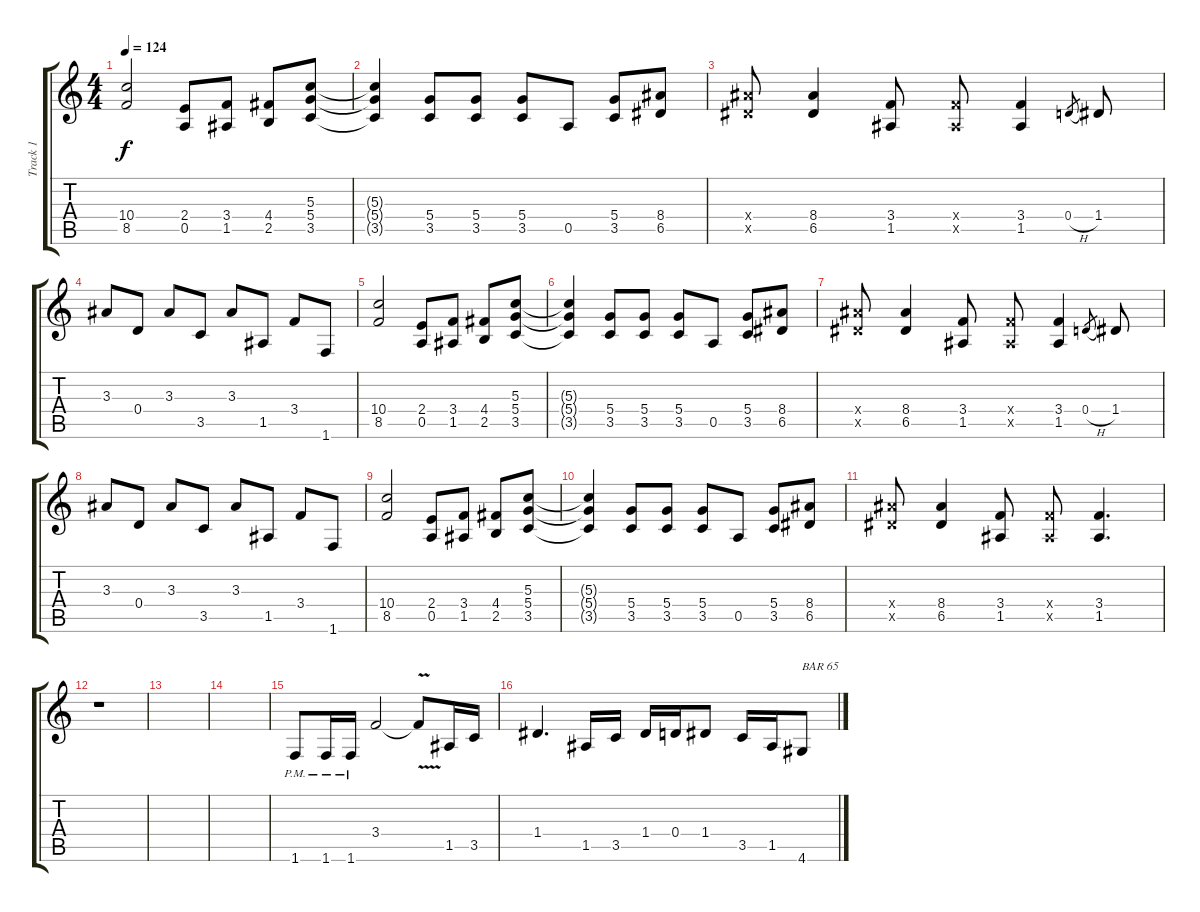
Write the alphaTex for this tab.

\track ("Track 1" "Track 1") {instrument acousticguitarsteel}
\staff {score tabs}
\tuning (E4 B3 G3 D3 A2 E2) {hide}
\ts (4 4)
\tempo 124
\clef g2
\ks c
(10.4 8.5).2{dy f} (2.4 0.5).8 (3.4 1.5).8 (4.4 2.5).8 (5.3 5.4 3.5).8 |
(5.3{t} 5.4{t} 3.5{t}).4 (5.4 3.5).8 (5.4 3.5).8 (5.4 3.5).8 0.5.8 (5.4 3.5).8 (8.4 6.5).8 |
(8.4{x} 6.5{x}).8 (8.4 6.5).4 (3.4 1.5).8 (3.4{x} 1.5{x}).8 (3.4 1.5).4 0.4{h}.8{gr} 1.4.8 |
3.3.8 0.4.8 3.3.8 3.5.8 3.3.8 1.5.8 3.4.8 1.6.8 |
(10.4 8.5).2 (2.4 0.5).8 (3.4 1.5).8 (4.4 2.5).8 (5.3 5.4 3.5).8 |
(5.3{t} 5.4{t} 3.5{t}).4 (5.4 3.5).8 (5.4 3.5).8 (5.4 3.5).8 0.5.8 (5.4 3.5).8 (8.4 6.5).8 |
(8.4{x} 6.5{x}).8 (8.4 6.5).4 (3.4 1.5).8 (3.4{x} 1.5{x}).8 (3.4 1.5).4 0.4{h}.8{gr} 1.4.8 |
3.3.8 0.4.8 3.3.8 3.5.8 3.3.8 1.5.8 3.4.8 1.6.8 |
(10.4 8.5).2 (2.4 0.5).8 (3.4 1.5).8 (4.4 2.5).8 (5.3 5.4 3.5).8 |
(5.3{t} 5.4{t} 3.5{t}).4 (5.4 3.5).8 (5.4 3.5).8 (5.4 3.5).8 0.5.8 (5.4 3.5).8 (8.4 6.5).8 |
(8.4{x} 6.5{x}).8 (8.4 6.5).4 (3.4 1.5).8 (3.4{x} 1.5{x}).8 (3.4 1.5).4{d} |
r.1 |
|
|
1.6{pm}.8 1.6{pm}.16 1.6{pm}.16 3.4.2 3.4{v t}.8 1.5.16 3.5.16 |
1.4.4{d} 1.5.16 3.5.16 1.4.16 0.4.16 1.4.8 3.5.16 1.5.16 4.6.8{txt "BAR 65"}
